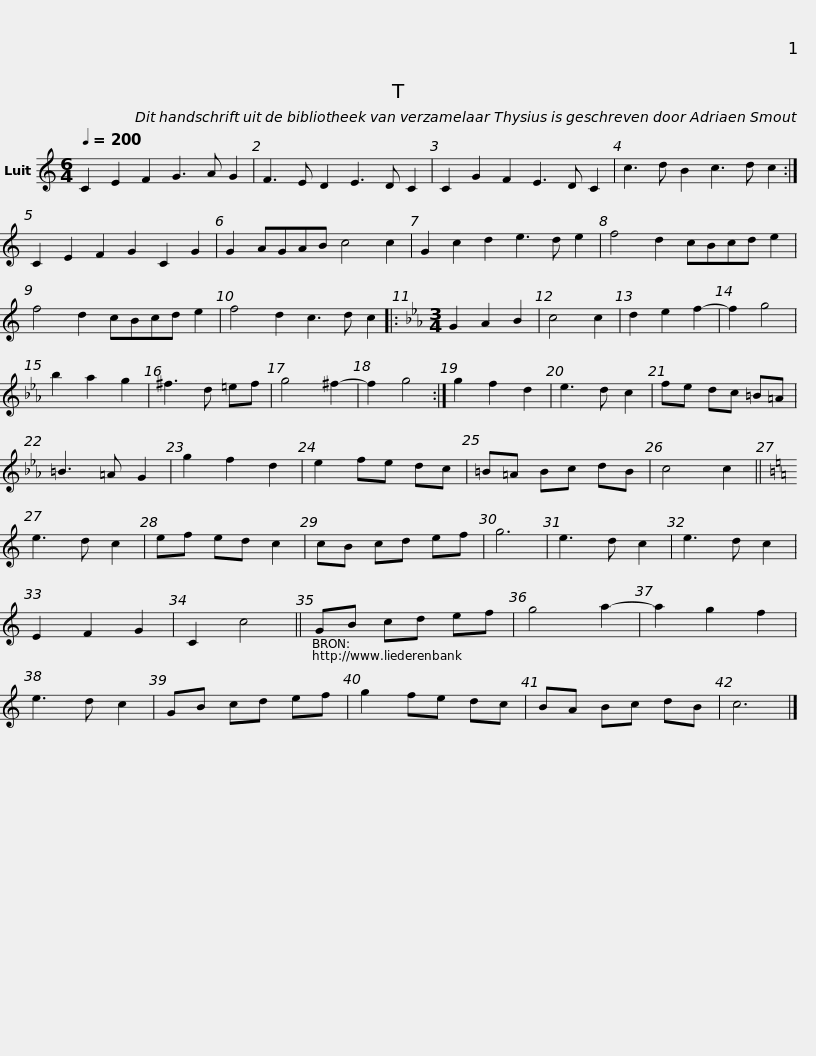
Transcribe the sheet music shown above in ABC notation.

X:1
L:1/8
Q:1/4=200
M:6/4
I:linebreak $
K:C
V:1 treble
V:1
 C2 E2 F2 G3 A G2 | F3 E D2 E3 D C2 | C2 G2 F2 E3 D C2 | c3 d B2 c3 d c2 :|$ C2 E2 F2 G2 C2 G2 | %5
 G2 AGAB c4 c2 | G2 c2 d2 e3 d e2 | f4 d2 cBcd e2 | f4 d2 cBcd e2 | f4 d2 c3 d c2 |:$ %10
[K:Eb][M:3/4] G2 A2 B2 | c4 c2 | d2 e2 f2- | f2 g4 | b2 a2 g2 | %15
 ^f3 d =ef | g4 ^f2- | f2 g4 :|$ g2 f2 d2 | e3 d c2 | %20
 fe dc =B=A | =B3 =A G2 | g2 f2 d2 | e2 fe dc | =B=A Bc dB | %25
 c4 c2 ||$[K:C] e3 d c2 | ef ed c2 | cB cd ef | g6 | %30
 e3 d c2 | e3 d c2 | E2 F2 G2 | C2 c4 ||$ GB cd ef | %35
 g4 a2- | a2 g2 f2 | e3 d c2 | GB cd ef | g2 fe dc | %40
 BA Bc dB | c6 |] %42
